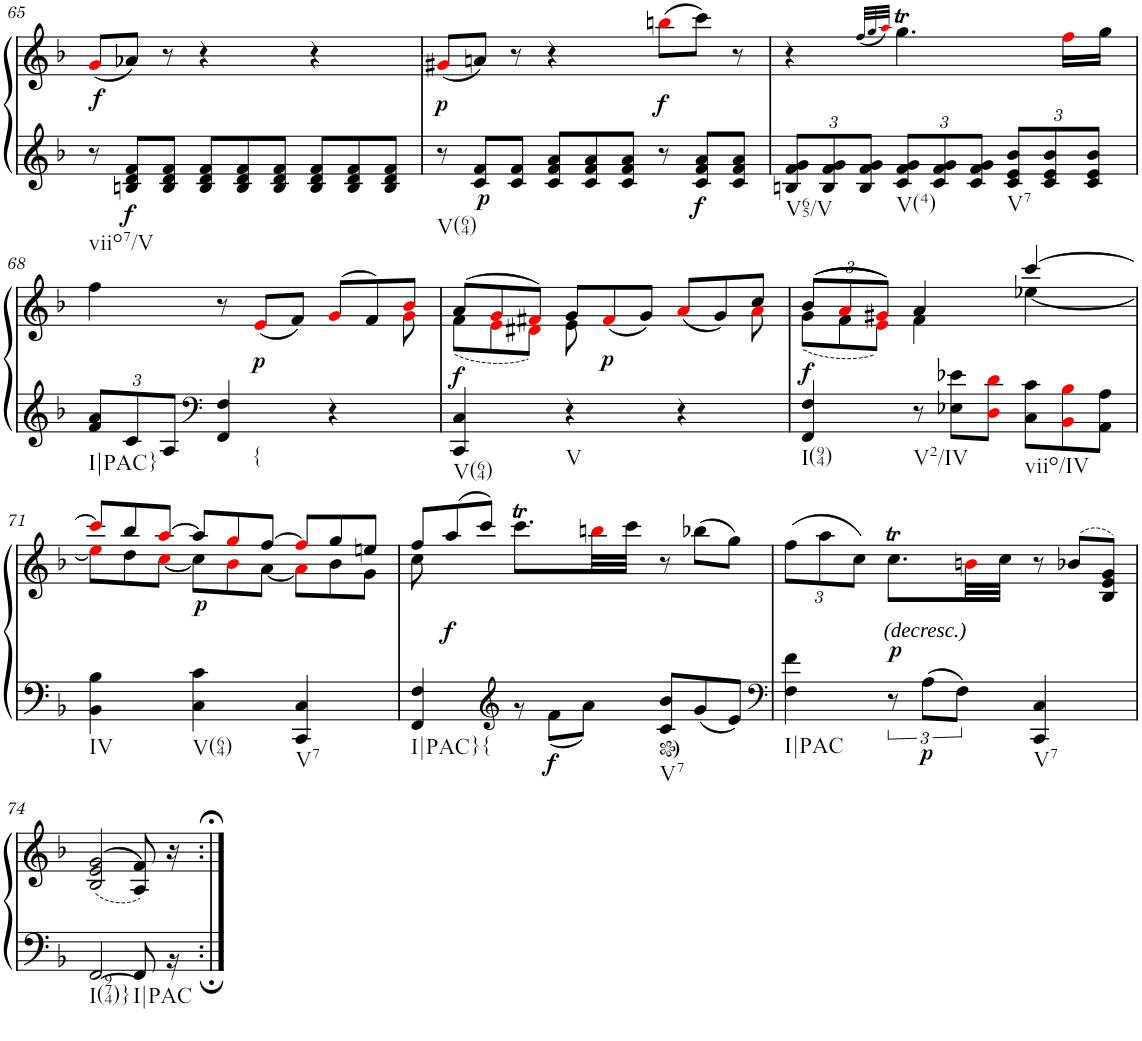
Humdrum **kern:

**kern	**kern	**dynam
*part1	*part1	*part1
*staff2	*staff1	*staff1/2
*I"Klavier linke Hand	*	*
!!LO:PB:g=z
*clefG2	*clefG2	*
*k[b-]	*k[b-]	*
*M3/4	*M3/4	*
=65	=65	=65
!LO:TX:b:t=viio7/V	!	!
!	!	!LO:DY:b
12r	(12gi/L	f
!	!	!LO:DY:b=2
12Bn/ 12d/ 12f/L	12a-X/J)	f
12B/ 12d/ 12f/J	12r	.
*Xbrackettup	*	*
12B/ 12d/ 12f/L	4r	.
12B/ 12d/ 12f/	.	.
12B/ 12d/ 12f/J	.	.
12B/ 12d/ 12f/L	4r	.
12B/ 12d/ 12f/	.	.
12B/ 12d/ 12f/J	.	.
=66	=66	=66
*brackettup	*	*
!LO:TX:b:t=V(64)	!	!
!	!	!LO:DY:b
12r	(12g#Xi/L	p
!	!	!LO:DY:b=2
12c/ 12f/L	12an/J)	p
12c/ 12f/J	12r	.
*Xbrackettup	*	*
12c/ 12f/ 12a/L	4r	.
12c/ 12f/ 12a/	.	.
12c/ 12f/ 12a/J	.	.
*brackettup	*	*
!	!	!LO:DY:b
12r	(12bbni\L	f
!	!	!LO:DY:b=2
12c/ 12f/ 12a/L	12ccc\J)	f
12c/ 12f/ 12a/J	12r	.
=67	=67	=67
*Xbrackettup	*	*
!LO:TX:b:t=V65/V	!	!
12Bn/ 12f/ 12g/L	4r	.
12B/ 12f/ 12g/	.	.
12B/ 12f/ 12g/J	.	.
.	(32qff/LLL	.
.	32qgg/	.
.	32qaai/JJJ)	.
!LO:TX:b:t=V(4)	!	!
12c/ 12f/ 12g/L	4.ggT\	.
12c/ 12f/ 12g/	.	.
12c/ 12f/ 12g/J	.	.
!LO:TX:b:t=V7	!	!
12c/ 12e/ 12b-/L	.	.
12c/ 12e/ 12b-/	.	.
.	16ffi\LL	.
12c/ 12e/ 12b-/J	.	.
.	16gg\JJ	.
!!LO:LB:g=z
=68	=68	=68
*	*^	*
!LO:TX:b:t=I|PAC}	!	!	!
12f/ 12a/L	4ff\	2ryy	.
12c/	.	.	.
12A/J	.	.	.
*clefF4	*	*	*
!LO:TX:b:t={	!	!	!
4FF/ 4F/	12r	.	.
!	!	!	!LO:DY:b
.	(12ei/L	.	p
.	12f/J)	.	.
*	*Xbrackettup	*brackettup	*
4r	(12gi/L	12ryy	.
.	12f/)	12ryy	.
.	12b-i/J	12gi\	.
=69	=69	=69	=69
*	*Xbrackettup	*	*
!LO:TX:b:t=V(64)	!	!	!
!	!	!	!LO:DY:a=2
4CC/ 4C/	(12a/L	(12f\L	f
.	12gi/	12ei\	.
.	12f#Xi/J)	12d#Xi\J)	.
!LO:TX:b:t=V	!	!	!
4r	12g/L	8e\	.
!	!	!	!LO:DY:b
.	(<12f#i/	.	p
.	.	8ryy	.
.	12g/J)	.	.
*	*	*brackettup	*
4r	(<12ai/L	12ryy	.
.	12g/)	12ryy	.
.	12cc/J	12ai\	.
=70	=70	=70	=70
*	*Xbrackettup	*	*
!LO:TX:b:t=I(94)	!	!	!
!	!	!	!LO:DY:a=2
4FF/ 4F/	((12b-/L	(12g\L	f
.	12ai/	12f\	.
.	12g#Xi/J))	12ei\J)	.
*brackettup	*brackettup	*	*
!LO:TX:b:t=V2/IV	!	!	!
12r	6a/	4f\	.
12E-X\ 12e-X\L	.	.	.
12Di\ 12di\J	12ryy	.	.
*Xbrackettup	*	*	*
!LO:TX:b:t=viio/IV	!	!	!
12C\ 12c\L	[4ccc/	[4ee-X\	.
12BB-i\ 12B-i\	.	.	.
12AA\ 12A\J	.	.	.
!!LO:LB:g=z	!!
=71	=71	=71	=71
*^	*	*	*
!LO:TX:b:t=IV	!	!	!	!
!LO:TX:b:t=V(64)	!	!	!	!
!LO:TX:b:t=V7	!	!	!	!
2.ryy	4BB-\ 4B-\	12ccci/L]	12ee-i\L]	.
.	.	12bb-/	12dd\	.
.	.	[12aai/J	[12cci\J	.
!	!	!	!	!LO:DY:b
.	4C\ 4c\	12aa/L]	12cc\L]	p
.	.	12ggi/	12b-i\	.
.	.	[12ff/J	[12a\J	.
.	4CC/ 4C/	12ffi/L]	12ai\L]	.
.	.	12gg/	12b-\	.
.	.	12een/J	12g\J	.
=72	=72	=72	=72	=72
*	*	*Xbrackettup	*	*
!LO:TX:b:t=I|PAC}{	!	!	!	!
4ryy	4FF/ 4F/	12ff/L	8cc\	.
!	!	!	!	!LO:DY:b
.	.	(12aa/	.	f
.	.	.	2ryy	.
.	.	12ccc/J)	.	.
*clefG2	*	*	*	*
*	*brackettup	*	*	*
4ryy	12r	8.cccT\L	.	.
!	!	!	!	!LO:DY:b=2
.	12f\L	.	.	f
.	12a\J	.	.	.
.	.	32bbni\LL	.	.
.	.	32ccc\JJJ	.	.
*Xbrackettup	*	*brackettup	*	*
!LO:TX:b:t=V7	!	!	!	!
12b-/L	4c/	12r	.	.
12g/	.	(>12bb-X\L	.	.
.	.	.	8ryy	.
12e/J	.	12gg\J)	.	.
*	*	*v	*v	*
=73	=73	=73	=73
*clefF4	*	*	*
*	*	*Xbrackettup	*
!LO:TX:b:t=I|PAC	!	!	!
4ryy	4F\ 4f\	(12ff\L	.
.	.	12aa\	.
.	.	12cc\J)	.
*brackettup	*	*	*
!	!	!LO:TX:b:i:t=(decresc.)	!
!	!	!	!LO:DY:a=2
12r	2ryy	8.ccT\L	p
!	!	!	!LO:DY:b=2
12A\L	.	.	p
12F\J	.	.	.
.	.	32bni\LL	.
.	.	32cc\JJJ	.
*	*	*brackettup	*
!LO:TX:b:t=V7	!	!	!
4CC/ 4C/	.	12r	.
.	.	(>12b-X/L	.
.	.	12B-/ 12e/ 12g/J)	.
!!LO:LB:g=z
=74	=74	=74	=74
!LO:TX:b:t=I(974)}	!	!	!
2ryy	[2FF/	((>2B-/ 2e/ 2g/	.
!LO:TX:b:t=I|PAC	!	!	!
8ryy	8FF/]	8A/ 8f/))	.
16ryy	16r	16r	.
*v	*v	*	*
=:|!	=:|!	=:|!
*-	*-	*-
